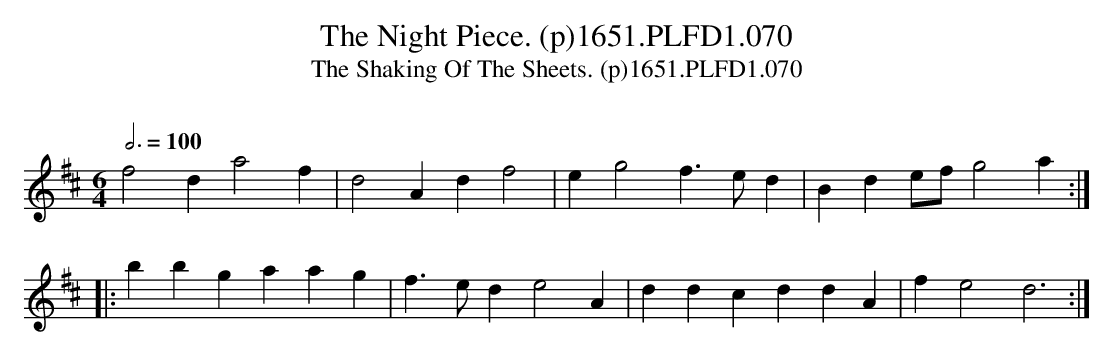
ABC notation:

X:1
T:Night Piece. (p)1651.PLFD1.070, The
T:Shaking Of The Sheets. (p)1651.PLFD1.070, The
M:6/4
L:1/4
Q:3/4=100
O:
K:D
f2 d a2 f|d2 A d f2|e g2 f>ed|Bde/f/ g2 a:|
|:bbg aag|f>ed e2 A| ddc ddA| fe2 d3:|
